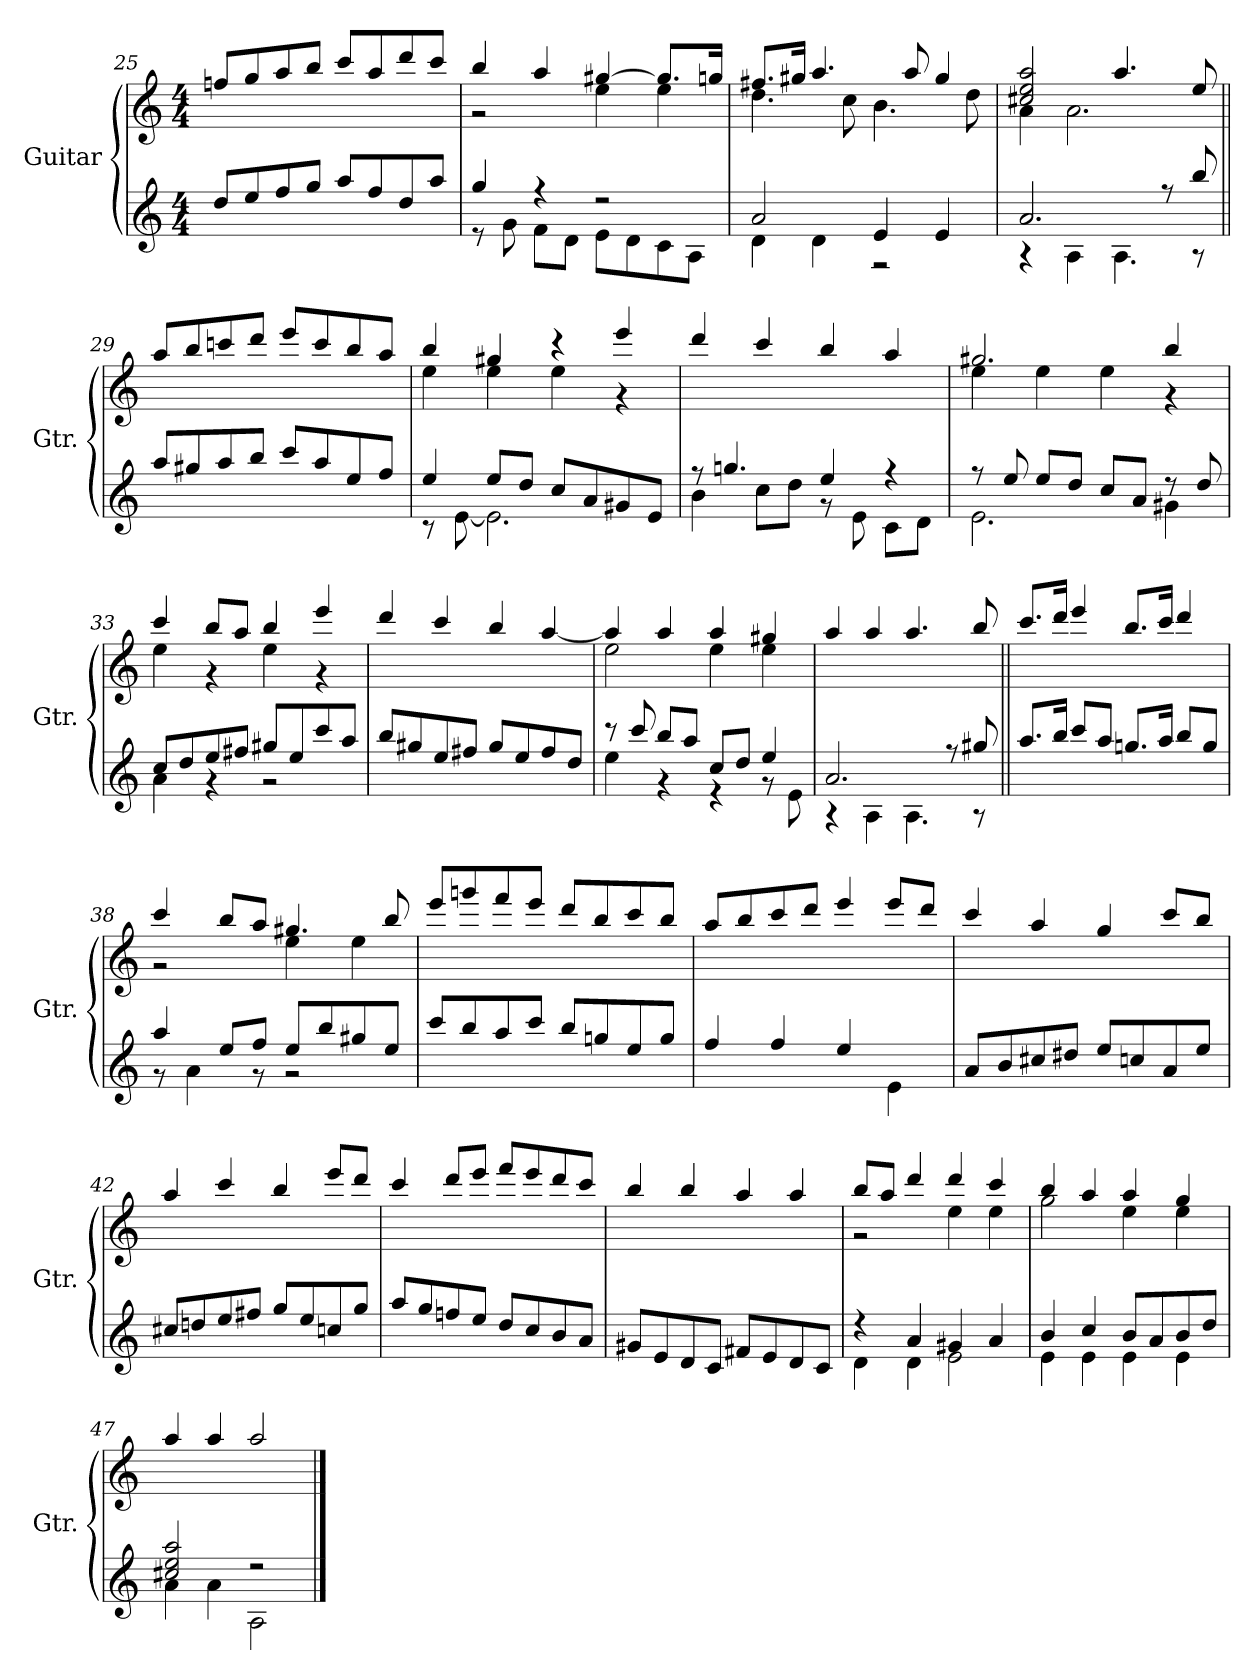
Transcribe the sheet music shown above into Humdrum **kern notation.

**kern	**kern
*part2	*part1
*staff2	*staff1
*I"Guitar	*I"Guitar
*I'Gtr.	*I'Gtr.
*clefG2	*clefG2
*ITrd7c12	*ITrd7c12
*k[]	*k[]
*a:	*a:
*M4/4	*M4/4
=25	=25
8di/L	8fni/L
8ei/	8gi/
8fi/	8ai/
8gi/J	8bi/J
8ai/L	8cci/L
8fi/	8ai/
8di/	8ddi/
8ai/J	8cci/J
=26	=26
*^	*^
4gi/	8r	4bi/	2r
.	8Gi\	.	.
4r	8Fi\L	4ai/	.
.	8Di\J	.	.
2r	8Ei\L	[4g#Xi/	4ei\
.	8Di\	.	.
.	8Ci\	8.g#i/L]	4ei\
.	8AAi\J	.	.
.	.	16gni/Jk	.
=27	=27	=27	=27
2Ai/	4Di\	8.f#Xi/L	4.di\
.	.	16g#Xi/Jk	.
.	4Di\	4.ai/	.
.	.	.	8ci\
4Ei/	2r	.	4.Bi\
.	.	8ai/	.
4Ei/	.	4g#i/	.
.	.	.	8di\
=28	=28	=28	=28
2.Ai/	4r	2c#Xi/ 2ei 2ai	4Ai\
.	4AAi\	.	2.Ai\
.	4.AAi\	4.ai/	.
8r	.	.	.
8bi/	8r	8ei/	.
*v	*v	*	*
*	*v	*v
!!LO:LB:g=z
=29||	=29||
8ai/L	8ai/L
8g#Xi/	8bi/
8ai/	8ccni/
8bi/J	8ddi/J
8cci/L	8eei/L
8ai/	8cci/
8ei/	8bi/
8fi/J	8ai/J
=30	=30
*^	*^
4ei/	8r	4bi/	4ei\
.	[8Ei\	.	.
8ei/L	2.Ei\]	4g#Xi/	4ei\
8di/J	.	.	.
8ci/L	.	4r	4ei\
8Ai/	.	.	.
8G#Xi/	.	4eei/	4r
8Ei/J	.	.	.
*	*	*v	*v
=31	=31	=31
8r	4Bi\	4ddi/
4.gni/	.	.
.	8ci\L	4cci/
.	8di\J	.
4ei/	8r	4bi/
.	8Ei\	.
4r	8Ci\L	4ai/
.	8Di\J	.
=32	=32	=32
*	*	*^
8r	2.Ei\	2.g#Xi/	4ei\
8ei/	.	.	.
8ei/L	.	.	4ei\
8di/J	.	.	.
8ci/L	.	.	4ei\
8Ai/J	.	.	.
8r	4G#Xi\	4bi/	4r
8di/	.	.	.
=33	=33	=33	=33
8ci/L	4Ai\	4cci/	4ei\
8di/	.	.	.
8ei/	4r	8bi/L	4r
8f#Xi/J	.	8ai/J	.
8g#Xi/L	2r	4bi/	4ei\
8ei/	.	.	.
8cci/	.	4eei/	4r
8ai/J	.	.	.
*v	*v	*	*
*	*v	*v
!!LO:LB:g=z
=34	=34
8bi/L	4ddi/
8g#Xi/	.
8ei/	4cci/
8f#Xi/J	.
8g#i/L	4bi/
8ei/	.
8f#i/	[4ai/
8di/J	.
=35	=35
*^	*^
8r	4ei\	4ai/]	2ei\
8cci/	.	.	.
8bi/L	4r	4ai/	.
8ai/J	.	.	.
8ci/L	4r	4ai/	4ei\
8di/J	.	.	.
4ei/	8r	4g#Xi/	4ei\
.	8Ei\	.	.
*	*	*v	*v
=36	=36	=36
2.Ai/	4r	4ai/
.	4AAi\	4ai/
.	4.AAi\	4.ai/
8r	.	.
8g#Xi/	8r	8bi/
*v	*v	*
=37||	=37||
8.ai/L	8.cci/L
16bi/Jk	16ddi/Jk
8cci/L	4eei/
8ai/J	.
8.gni/L	8.bi/L
16ai/Jk	16cci/Jk
8bi/L	4ddi/
8gi/J	.
=38	=38
*^	*^
4ai/	8r	4cci/	2r
.	4Ai\	.	.
8ei/L	.	8bi/L	.
8fi/J	8r	8ai/J	.
8ei/L	2r	4.g#Xi/	4ei\
8bi/	.	.	.
8g#Xi/	.	.	4ei\
8ei/J	.	8bi/	.
*v	*v	*	*
*	*v	*v
!!LO:LB:g=z
=39	=39
8cci/L	8eei/L
8bi/	8ggni/
8ai/	8ffi/
8cci/J	8eei/J
8bi/L	8ddi/L
8gni/	8bi/
8ei/	8cci/
8gi/J	8bi/J
=40	=40
4fi/	8ai/L
.	8bi/
4fi/	8cci/
.	8ddi/J
4ei/	4eei/
4Ei\	8eei/L
.	8ddi/J
=41	=41
8Ai/L	4cci/
8Bi/	.
8c#Xi/	4ai/
8d#Xi/J	.
8ei/L	4gi/
8cni/	.
8Ai/	8cci/L
8ei/J	8bi/J
=42	=42
8c#Xi/L	4ai/
8dni/	.
8ei/	4cci/
8f#Xi/J	.
8gi/L	4bi/
8ei/	.
8cni/	8eei/L
8gi/J	8ddi/J
!!LO:LB:g=z
=43	=43
8ai/L	4cci/
8gi/	.
8fni/	8ddi/L
8ei/J	8eei/J
8di/L	8ffi/L
8ci/	8eei/
8Bi/	8ddi/
8Ai/J	8cci/J
=44	=44
8G#Xi/L	4bi/
8Ei/	.
8Di/	4bi/
8Ci/J	.
8F#Xi/L	4ai/
8Ei/	.
8Di/	4ai/
8Ci/J	.
=45	=45
*^	*^
4r	4Di\	8bi/L	2r
.	.	8ai/J	.
4Ai/	4Di\	4ddi/	.
4G#Xi/	2Ei\	4ddi/	4ei\
4Ai/	.	4cci/	4ei\
=46	=46	=46	=46
4Bi/	4Ei\	4bi/	2gi\
4ci/	4Ei\	4ai/	.
8Bi/L	4Ei\	4ai/	4ei\
8Ai/	.	.	.
8Bi/	4Ei\	4gi/	4ei\
8di/J	.	.	.
*	*	*v	*v
=47	=47	=47
2c#Xi/ 2ei 2ai	4Ai\	4ai/
.	4Ai\	4ai/
2r	2AAi\	2ai/
*v	*v	*
==	==
*-	*-
